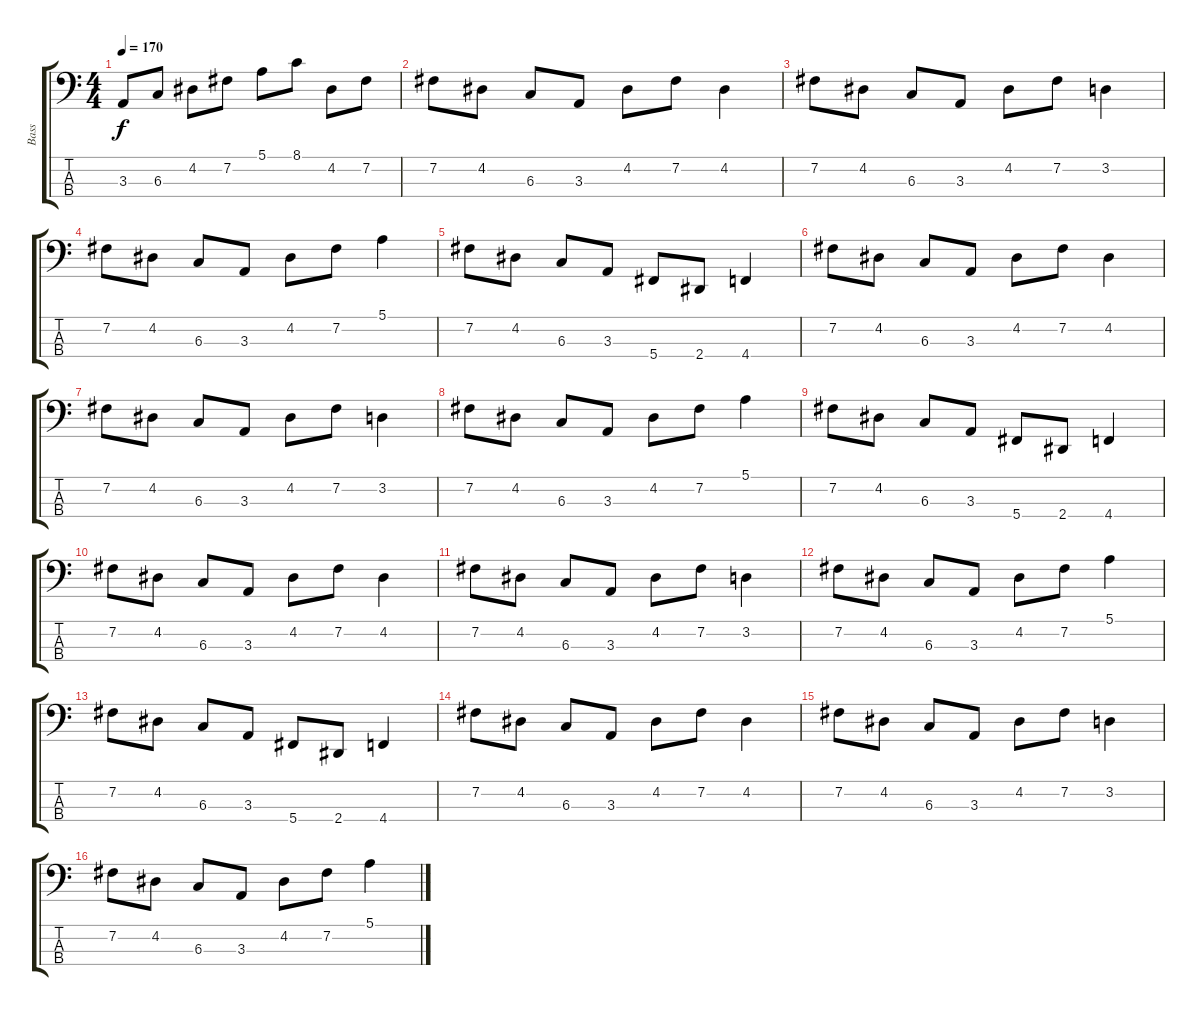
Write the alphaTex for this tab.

\track ("Bass" "Bass") {instrument electricbasspick}
\staff {score tabs}
\tuning (E2 B1 Gb1 Db1) {hide}
\ts (4 4)
\tempo 170
\clef f4
\ks c
3.3.8{dy f} 6.3.8 4.2.8 7.2.8 5.1.8 8.1.8 4.2.8 7.2.8 |
7.2.8 4.2.8 6.3.8 3.3.8 4.2.8 7.2.8 4.2.4 |
7.2.8 4.2.8 6.3.8 3.3.8 4.2.8 7.2.8 3.2.4 |
7.2.8 4.2.8 6.3.8 3.3.8 4.2.8 7.2.8 5.1.4 |
7.2.8 4.2.8 6.3.8 3.3.8 5.4.8 2.4.8 4.4.4 |
7.2.8 4.2.8 6.3.8 3.3.8 4.2.8 7.2.8 4.2.4 |
7.2.8 4.2.8 6.3.8 3.3.8 4.2.8 7.2.8 3.2.4 |
7.2.8 4.2.8 6.3.8 3.3.8 4.2.8 7.2.8 5.1.4 |
7.2.8 4.2.8 6.3.8 3.3.8 5.4.8 2.4.8 4.4.4 |
7.2.8 4.2.8 6.3.8 3.3.8 4.2.8 7.2.8 4.2.4 |
7.2.8 4.2.8 6.3.8 3.3.8 4.2.8 7.2.8 3.2.4 |
7.2.8 4.2.8 6.3.8 3.3.8 4.2.8 7.2.8 5.1.4 |
7.2.8 4.2.8 6.3.8 3.3.8 5.4.8 2.4.8 4.4.4 |
7.2.8 4.2.8 6.3.8 3.3.8 4.2.8 7.2.8 4.2.4 |
7.2.8 4.2.8 6.3.8 3.3.8 4.2.8 7.2.8 3.2.4 |
7.2.8 4.2.8 6.3.8 3.3.8 4.2.8 7.2.8 5.1.4
